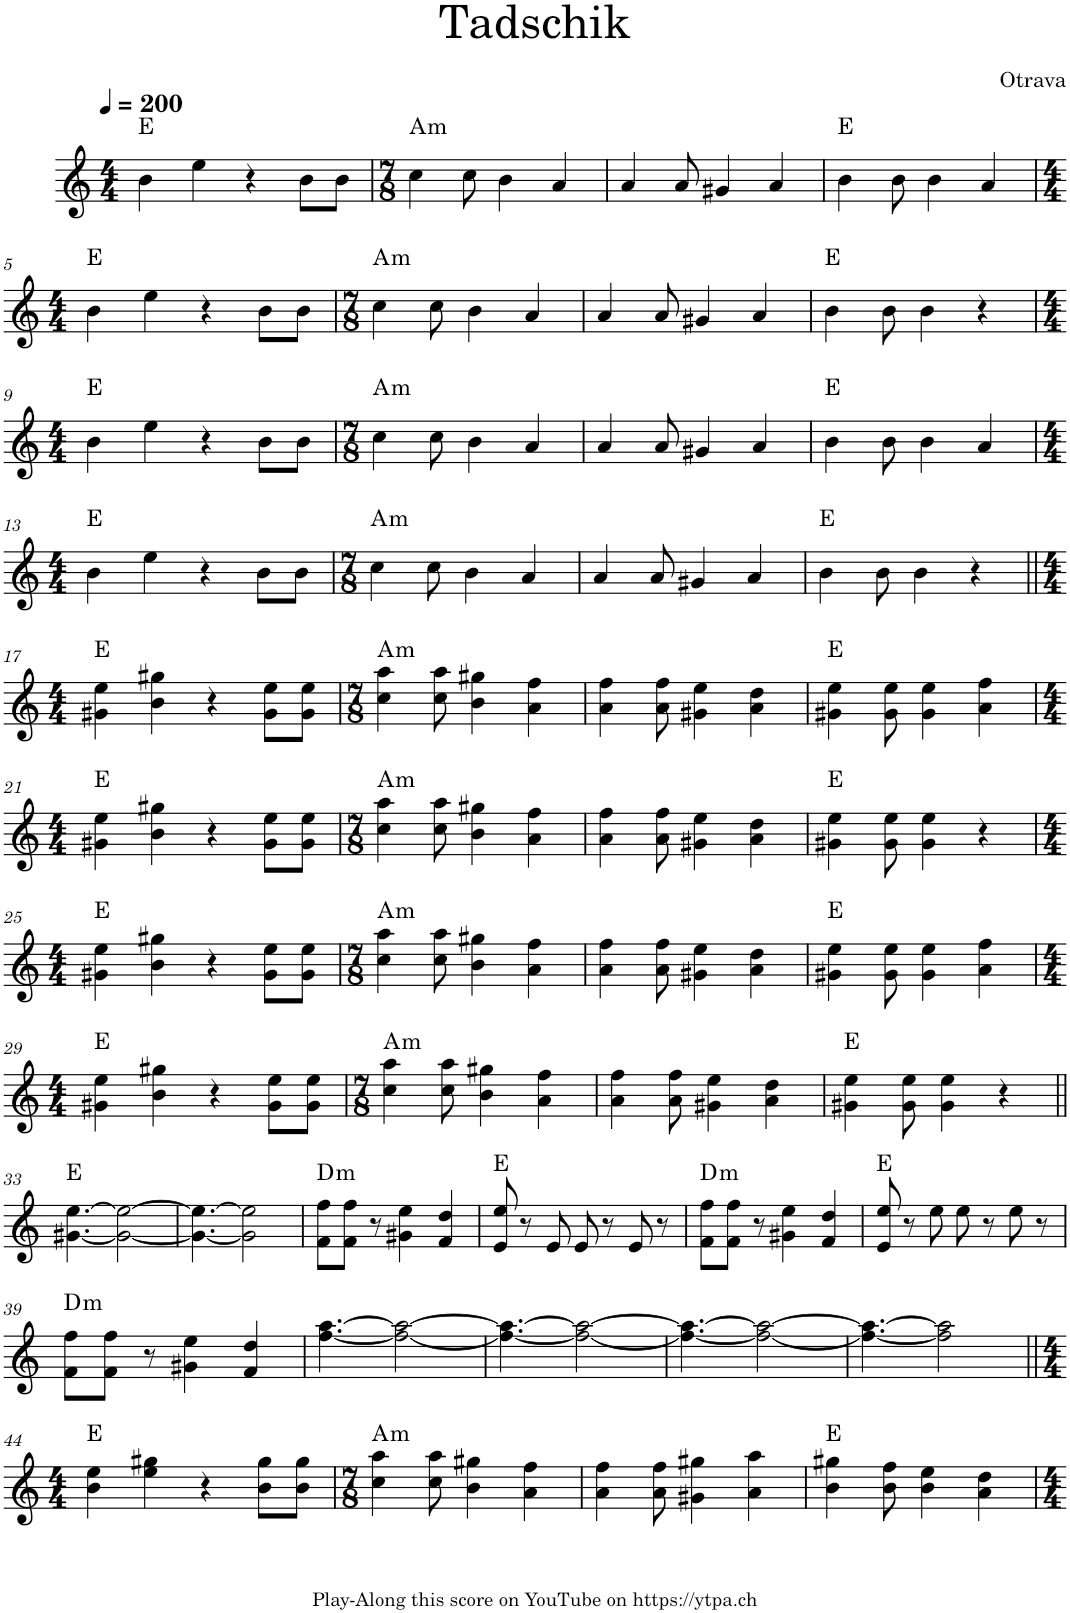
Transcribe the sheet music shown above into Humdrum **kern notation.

**kern	**harte
*part1	*part1
*staff1	*
*I"Piano	*
*I'Pno.	*
*clefG2	*
*k[]	*
*M4/4	*
*MM200	*
=1	=1
4b\	E:maj
4ee\	.
4r	.
8b\L	.
8b\J	.
=2	=2
*M7/8	*
!	!LO:H:kt=m
4cc\	A:min
8cc\	.
4b\	.
4a/	.
=3	=3
4a/	.
8a/	.
4g#X/	.
4a/	.
=4	=4
4b\	E:maj
8b\	.
4b\	.
4a/	.
!!LO:LB:g=z
=5	=5
*M4/4	*
4b\	E:maj
4ee\	.
4r	.
8b\L	.
8b\J	.
=6	=6
*M7/8	*
!	!LO:H:kt=m
4cc\	A:min
8cc\	.
4b\	.
4a/	.
=7	=7
4a/	.
8a/	.
4g#X/	.
4a/	.
=8	=8
4b\	E:maj
8b\	.
4b\	.
4r	.
!!LO:LB:g=z
=9	=9
*M4/4	*
4b\	E:maj
4ee\	.
4r	.
8b\L	.
8b\J	.
=10	=10
*M7/8	*
!	!LO:H:kt=m
4cc\	A:min
8cc\	.
4b\	.
4a/	.
=11	=11
4a/	.
8a/	.
4g#X/	.
4a/	.
=12	=12
4b\	E:maj
8b\	.
4b\	.
4a/	.
!!LO:LB:g=z
=13	=13
*M4/4	*
4b\	E:maj
4ee\	.
4r	.
8b\L	.
8b\J	.
=14	=14
*M7/8	*
!	!LO:H:kt=m
4cc\	A:min
8cc\	.
4b\	.
4a/	.
=15	=15
4a/	.
8a/	.
4g#X/	.
4a/	.
=16	=16
4b\	E:maj
8b\	.
4b\	.
4r	.
!!LO:LB:g=z
=17||	=17||
*M4/4	*
4g#X\ 4ee\	E:maj
4b\ 4gg#X\	.
4r	.
8g#\ 8ee\L	.
8g#\ 8ee\J	.
=18	=18
*M7/8	*
!	!LO:H:kt=m
4cc\ 4aa\	A:min
8cc\ 8aa\	.
4b\ 4gg#X\	.
4a\ 4ff\	.
=19	=19
4a\ 4ff\	.
8a\ 8ff\	.
4g#X\ 4ee\	.
4a\ 4dd\	.
=20	=20
4g#X\ 4ee\	E:maj
8g#\ 8ee\	.
4g#\ 4ee\	.
4a\ 4ff\	.
!!LO:LB:g=z
=21	=21
*M4/4	*
4g#X\ 4ee\	E:maj
4b\ 4gg#X\	.
4r	.
8g#\ 8ee\L	.
8g#\ 8ee\J	.
=22	=22
*M7/8	*
!	!LO:H:kt=m
4cc\ 4aa\	A:min
8cc\ 8aa\	.
4b\ 4gg#X\	.
4a\ 4ff\	.
=23	=23
4a\ 4ff\	.
8a\ 8ff\	.
4g#X\ 4ee\	.
4a\ 4dd\	.
=24	=24
4g#X\ 4ee\	E:maj
8g#\ 8ee\	.
4g#\ 4ee\	.
4r	.
!!LO:LB:g=z
=25	=25
*M4/4	*
4g#X\ 4ee\	E:maj
4b\ 4gg#X\	.
4r	.
8g#\ 8ee\L	.
8g#\ 8ee\J	.
=26	=26
*M7/8	*
!	!LO:H:kt=m
4cc\ 4aa\	A:min
8cc\ 8aa\	.
4b\ 4gg#X\	.
4a\ 4ff\	.
=27	=27
4a\ 4ff\	.
8a\ 8ff\	.
4g#X\ 4ee\	.
4a\ 4dd\	.
=28	=28
4g#X\ 4ee\	E:maj
8g#\ 8ee\	.
4g#\ 4ee\	.
4a\ 4ff\	.
!!LO:LB:g=z
=29	=29
*M4/4	*
4g#X\ 4ee\	E:maj
4b\ 4gg#X\	.
4r	.
8g#\ 8ee\L	.
8g#\ 8ee\J	.
=30	=30
*M7/8	*
!	!LO:H:kt=m
4cc\ 4aa\	A:min
8cc\ 8aa\	.
4b\ 4gg#X\	.
4a\ 4ff\	.
=31	=31
4a\ 4ff\	.
8a\ 8ff\	.
4g#X\ 4ee\	.
4a\ 4dd\	.
=32	=32
4g#X\ 4ee\	E:maj
8g#\ 8ee\	.
4g#\ 4ee\	.
4r	.
!!LO:LB:g=z
=33||	=33||
[4.g#X\ [4.ee\	E:maj
2g#\_ 2ee\_	.
=34	=34
4.g#\_ 4.ee\_	.
2g#\] 2ee\]	.
=35	=35
!	!LO:H:kt=m
8f\ 8ff\L	D:min
8f\ 8ff\J	.
8r	.
4g#X\ 4ee\	.
4f/ 4dd/	.
=36	=36
8e/ 8ee/	E:maj
8r	.
8e/	.
8e/	.
8r	.
8e/	.
8r	.
=37	=37
!	!LO:H:kt=m
8f\ 8ff\L	D:min
8f\ 8ff\J	.
8r	.
4g#X\ 4ee\	.
4f/ 4dd/	.
=38	=38
8e/ 8ee/	E:maj
8r	.
8ee\	.
8ee\	.
8r	.
8ee\	.
8r	.
!!LO:LB:g=z
=39	=39
!	!LO:H:kt=m
8f\ 8ff\L	D:min
8f\ 8ff\J	.
8r	.
4g#X\ 4ee\	.
4f/ 4dd/	.
=40	=40
[4.ff\ [4.aa\	.
2ff\_ 2aa\_	.
=41	=41
4.ff\_ 4.aa\_	.
2ff\_ 2aa\_	.
=42	=42
4.ff\_ 4.aa\_	.
2ff\_ 2aa\_	.
=43	=43
4.ff\_ 4.aa\_	.
2ff\] 2aa\]	.
!!LO:LB:g=z
=44||	=44||
*M4/4	*
4b\ 4ee\	E:maj
4ee\ 4gg#X\	.
4r	.
8b\ 8gg#\L	.
8b\ 8gg#\J	.
=45	=45
*M7/8	*
!	!LO:H:kt=m
4cc\ 4aa\	A:min
8cc\ 8aa\	.
4b\ 4gg#X\	.
4a\ 4ff\	.
=46	=46
4a\ 4ff\	.
8a\ 8ff\	.
4g#X\ 4gg#X\	.
4a\ 4aa\	.
=47	=47
4b\ 4gg#X\	E:maj
8b\ 8ff\	.
4b\ 4ee\	.
4a\ 4dd\	.
=	=
*-	*-
